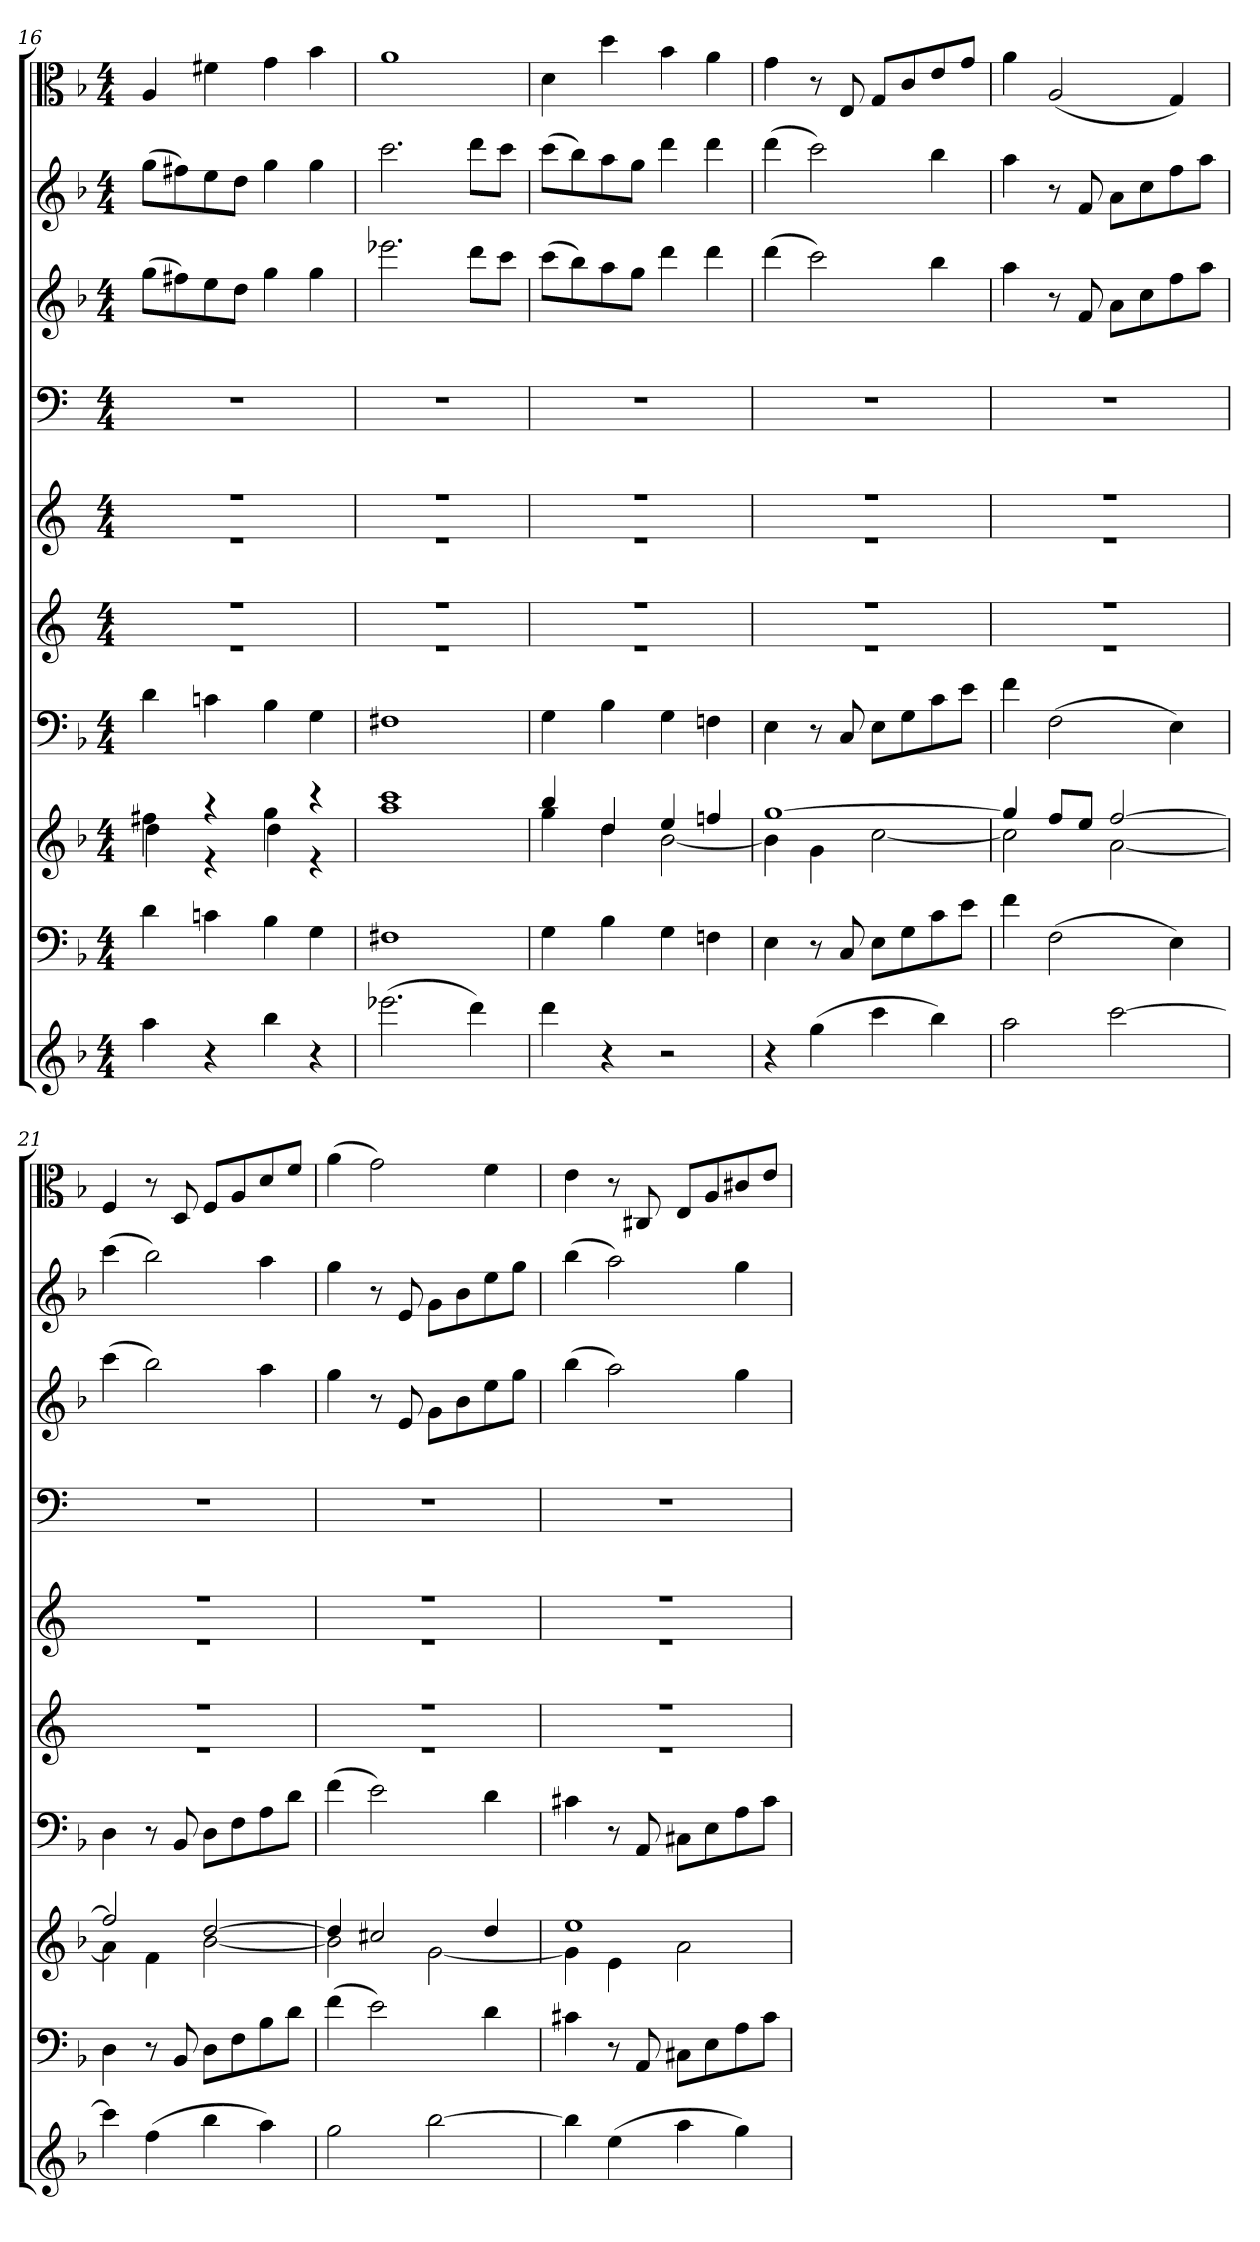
**kern	**kern	**kern	**kern	**kern	**kern	**kern	**kern	**kern	**kern
*part10	*part9	*part8	*part7	*part6	*part5	*part4	*part3	*part2	*part1
*staff10	*staff9	*staff8	*staff7	*staff6	*staff5	*staff4	*staff3	*staff2	*staff1
*clefG2	*clefF4	*clefG2	*clefF4	*clefG2	*clefG2	*clefF4	*clefG2	*clefG2	*clefC3
*k[b-]	*k[b-]	*k[b-]	*k[b-]	*k[]	*k[]	*k[]	*k[b-]	*k[b-]	*k[b-]
*d:	*d:	*d:	*d:	*	*	*	*d:	*d:	*d:
*M4/4	*M4/4	*M4/4	*M4/4	*M4/4	*M4/4	*M4/4	*M4/4	*M4/4	*M4/4
=16	=16	=16	=16	=16	=16	=16	=16	=16	=16
*	*	*^	*	*^	*^	*	*	*	*
4aa\	4d\	4ff#X\	4dd\	4d\	1r	1r	1r	1r	1r	(8gg\L	(8gg\L	4A/
.	.	.	.	.	.	.	.	.	.	8ff#X\)	8ff#X\)	.
4r	4cn\	4r	4r	4cn\	.	.	.	.	.	8ee\	8ee\	4f#X\
.	.	.	.	.	.	.	.	.	.	8dd\J	8dd\J	.
4bb-\	4B-\	4gg\	4dd\	4B-\	.	.	.	.	.	4gg\	4gg\	4g\
4r	4G\	4r	4r	4G\	.	.	.	.	.	4gg\	4gg\	4b-\
=17	=17	=17	=17	=17	=17	=17	=17	=17	=17	=17	=17	=17
(2.eee-X\	1F#X\	1ccc\	1aa\	1F#X\	1r	1r	1r	1r	1r	2.eee-X\	2.ccc\	1a\
4ddd\)	.	.	.	.	.	.	.	.	.	8ddd\L	8ddd\L	.
.	.	.	.	.	.	.	.	.	.	8ccc\J	8ccc\J	.
=18	=18	=18	=18	=18	=18	=18	=18	=18	=18	=18	=18	=18
4ddd\	4G\	4bb-/	4gg\	4G\	1r	1r	1r	1r	1r	(8ccc\L	(8ccc\L	4d\
.	.	.	.	.	.	.	.	.	.	8bb-\)	8bb-\)	.
4r	4B-\	4dd/	4dd\	4B-\	.	.	.	.	.	8aa\	8aa\	4dd\
.	.	.	.	.	.	.	.	.	.	8gg\J	8gg\J	.
2r	4G\	4ee/	[2b-\	4G\	.	.	.	.	.	4ddd\	4ddd\	4b-\
.	4Fn\	4ffn/	.	4Fn\	.	.	.	.	.	4ddd\	4ddd\	4a\
=19	=19	=19	=19	=19	=19	=19	=19	=19	=19	=19	=19	=19
4r	4E\	[1gg/	4b-\]	4E\	1r	1r	1r	1r	1r	(4ddd\	(4ddd\	4g\
(4gg\	8r	.	4g\	8r	.	.	.	.	.	2ccc\)	2ccc\)	8r
.	8C/	.	.	8C/	.	.	.	.	.	.	.	8E/
4ccc\	8E\L	.	[2cc\	8E\L	.	.	.	.	.	.	.	8G/L
.	8G\	.	.	8G\	.	.	.	.	.	.	.	8c/
4bb-\)	8c\	.	.	8c\	.	.	.	.	.	4bb-\	4bb-\	8e/
.	8e\J	.	.	8e\J	.	.	.	.	.	.	.	8g/J
=20	=20	=20	=20	=20	=20	=20	=20	=20	=20	=20	=20	=20
2aa\	4f\	4gg/]	2cc\]	4f\	1r	1r	1r	1r	1r	4aa\	4aa\	4a\
.	(2F\	8ff/L	.	(2F\	.	.	.	.	.	8r	8r	(2A/
.	.	8ee/J	.	.	.	.	.	.	.	8f/	8f/	.
[2ccc\	.	[2ff/	[2a\	.	.	.	.	.	.	8a\L	8a\L	.
.	.	.	.	.	.	.	.	.	.	8cc\	8cc\	.
.	4E\)	.	.	4E\)	.	.	.	.	.	8ff\	8ff\	4G/)
.	.	.	.	.	.	.	.	.	.	8aa\J	8aa\J	.
=21	=21	=21	=21	=21	=21	=21	=21	=21	=21	=21	=21	=21
4ccc\]	4D\	2ff/]	4a\]	4D\	1r	1r	1r	1r	1r	(4ccc\	(4ccc\	4F/
(4ff\	8r	.	4f\	8r	.	.	.	.	.	2bb-\)	2bb-\)	8r
.	8BB-/	.	.	8BB-/	.	.	.	.	.	.	.	8D/
4bb-\	8D\L	[2dd/	[2b-\	8D\L	.	.	.	.	.	.	.	8F/L
.	8F\	.	.	8F\	.	.	.	.	.	.	.	8A/
4aa\)	8B-\	.	.	8A\	.	.	.	.	.	4aa\	4aa\	8d/
.	8d\J	.	.	8d\J	.	.	.	.	.	.	.	8f/J
=22	=22	=22	=22	=22	=22	=22	=22	=22	=22	=22	=22	=22
2gg\	(4f\	4dd/]	2b-\]	(4f\	1r	1r	1r	1r	1r	4gg\	4gg\	(4a\
.	2e\)	2cc#X/	.	2e\)	.	.	.	.	.	8r	8r	2g\)
.	.	.	.	.	.	.	.	.	.	8e/	8e/	.
[2bb-\	.	.	[2g\	.	.	.	.	.	.	8g\L	8g\L	.
.	.	.	.	.	.	.	.	.	.	8b-\	8b-\	.
.	4d\	4dd/	.	4d\	.	.	.	.	.	8ee\	8ee\	4f\
.	.	.	.	.	.	.	.	.	.	8gg\J	8gg\J	.
=23	=23	=23	=23	=23	=23	=23	=23	=23	=23	=23	=23	=23
4bb-\]	4c#X\	1ee/	4g\]	4c#X\	1r	1r	1r	1r	1r	(4bb-\	(4bb-\	4e\
(4ee\	8r	.	4e\	8r	.	.	.	.	.	2aa\)	2aa\)	8r
.	8AA/	.	.	8AA/	.	.	.	.	.	.	.	8C#X/
4aa\	8C#X\L	.	2a\	8C#X\L	.	.	.	.	.	.	.	8E/L
.	8E\	.	.	8E\	.	.	.	.	.	.	.	8A/
4gg\)	8A\	.	.	8A\	.	.	.	.	.	4gg\	4gg\	8c#X/
.	8c#\J	.	.	8c#\J	.	.	.	.	.	.	.	8e/J
*	*	*	*	*	*v	*v	*	*	*	*	*	*
*	*	*v	*v	*	*	*v	*v	*	*	*	*
=	=	=	=	=	=	=	=	=	=
*-	*-	*-	*-	*-	*-	*-	*-	*-	*-
